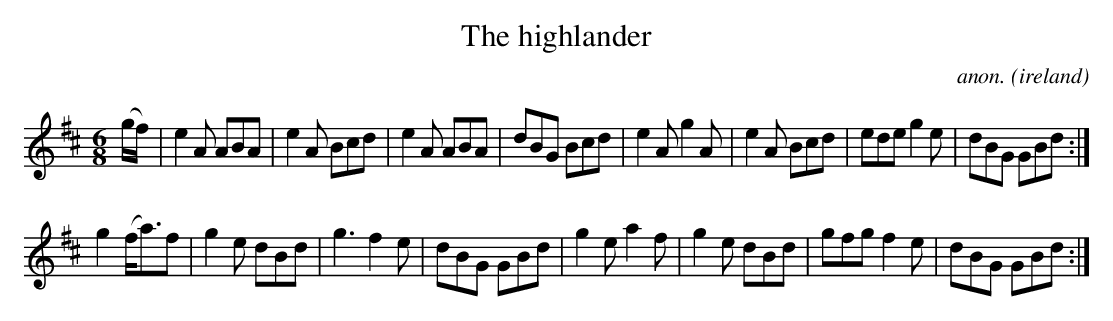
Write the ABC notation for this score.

X:1
T:The highlander
O:ireland
C:anon.
M:6/8
L:1/8
K:D
(g/f/)W|e2A ABA|e2A Bcd|e2A ABA|dBG Bcd|e2A g2A|e2A Bcd|ede g2e|dBG GBd:|
g2 (f<a)f|g2e dBd|g3 f2e|dBG GBd|g2e a2f|g2e dBd|gfg f2e|dBG GBdW:|
